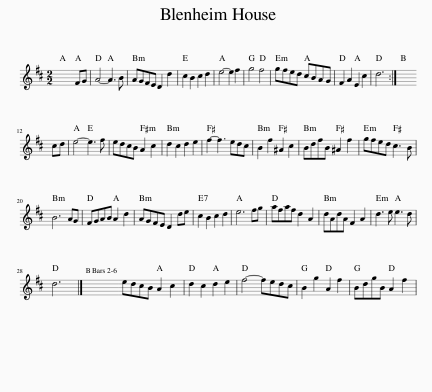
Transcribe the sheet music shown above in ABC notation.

X:1
L:1/8
M:2/2
I:linebreak $
K:D
V:1 treble
V:1
 x8 | FG | A4- A3 B | AGFE D2 d2 | c2 B2 c2 d2 | %5
 e4- e2 f2 | g4 f4 | gfed cBAG | F2 A2 E2 c2 | d6 :| %10
 x8 |$ cd | e4- e3 f | edcB A2 c2 | d2 c2 d2 e2 | %15
 f2- f3 edc | B2 f2 ^A2 c2 | BdfB ^A2 f2 | gfed c3 B |$ B6 AG | %20
 FGAB A2 d2 | AGFE D2 de | c2 B2 c2 d2 | e6 fg | afaf d2 A2 | %25
 dAdA F2 A2 | d3 e e3 d |$ d6 |] x8 | edcB A2 c2 | %30
 d2 c2 d2 e2 | f4- fedc | B2 g2 A2 f2 | BdgB A2 f2 | %34
